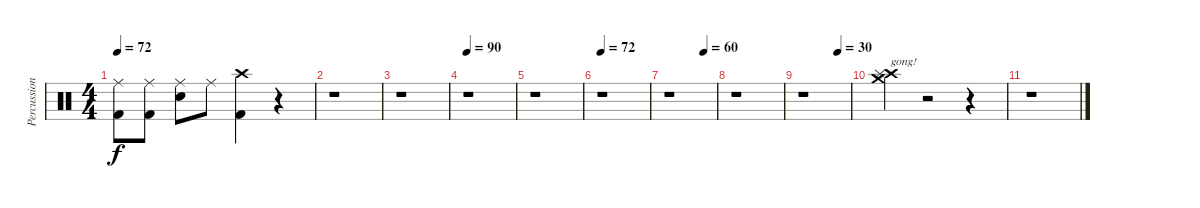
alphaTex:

\track ("Percussions" "Percussion") {instrument percussion}
\staff {score}
\articulation defaults
\ts (4 4)
\tempo 72
\clef neutral
\ks c
("Ride (middle)" "Kick (hit) 2").8{dy f} ("Ride (middle)" "Kick (hit) 2").8 ("Ride (middle)" "Snare (hit) 2").8 "Ride (middle)".8 ("Crash high (hit)" "Kick (hit) 2").4 r.4 |
r.1 |
r.1 |
\tempo 90
r.1 |
r.1 |
\tempo 72
r.1 |
\tempo (60 0.75)
r.1 |
r.1 |
\tempo (30 0.75)
r.1 |
("Crash medium (hit)" "Crash high (hit)" "Splash (hit)").4{txt "gong!"} r.2 r.4 |
r.1
